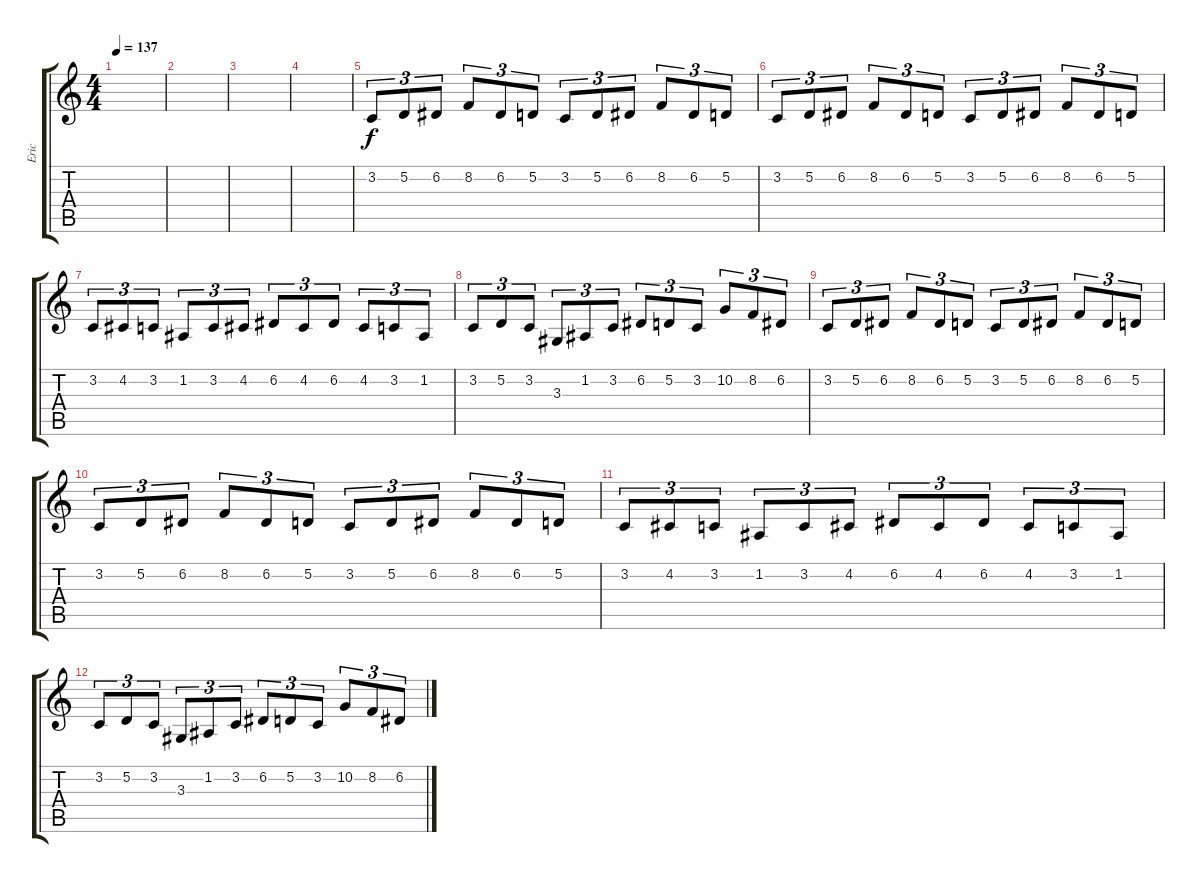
\track ("Eric" "Eric") {instrument tubularbells}
\staff {score tabs}
\tuning (D4 A3 F3 C3 G2 C2) {hide}
\ts (4 4)
\tempo 137
\clef g2
\ks c
|
|
|
|
3.2.8{tu (3 2)} 5.2.8{tu (3 2)} 6.2.8{tu (3 2)} 8.2.8{tu (3 2)} 6.2.8{tu (3 2)} 5.2.8{tu (3 2)} 3.2.8{tu (3 2)} 5.2.8{tu (3 2)} 6.2.8{tu (3 2)} 8.2.8{tu (3 2)} 6.2.8{tu (3 2)} 5.2.8{tu (3 2)} |
3.2.8{tu (3 2)} 5.2.8{tu (3 2)} 6.2.8{tu (3 2)} 8.2.8{tu (3 2)} 6.2.8{tu (3 2)} 5.2.8{tu (3 2)} 3.2.8{tu (3 2)} 5.2.8{tu (3 2)} 6.2.8{tu (3 2)} 8.2.8{tu (3 2)} 6.2.8{tu (3 2)} 5.2.8{tu (3 2)} |
3.2.8{tu (3 2)} 4.2.8{tu (3 2)} 3.2.8{tu (3 2)} 1.2.8{tu (3 2)} 3.2.8{tu (3 2)} 4.2.8{tu (3 2)} 6.2.8{tu (3 2)} 4.2.8{tu (3 2)} 6.2.8{tu (3 2)} 4.2.8{tu (3 2)} 3.2.8{tu (3 2)} 1.2.8{tu (3 2)} |
3.2.8{tu (3 2)} 5.2.8{tu (3 2)} 3.2.8{tu (3 2)} 3.3.8{tu (3 2)} 1.2.8{tu (3 2)} 3.2.8{tu (3 2)} 6.2.8{tu (3 2)} 5.2.8{tu (3 2)} 3.2.8{tu (3 2)} 10.2.8{tu (3 2)} 8.2.8{tu (3 2)} 6.2.8{tu (3 2)} |
3.2.8{tu (3 2)} 5.2.8{tu (3 2)} 6.2.8{tu (3 2)} 8.2.8{tu (3 2)} 6.2.8{tu (3 2)} 5.2.8{tu (3 2)} 3.2.8{tu (3 2)} 5.2.8{tu (3 2)} 6.2.8{tu (3 2)} 8.2.8{tu (3 2)} 6.2.8{tu (3 2)} 5.2.8{tu (3 2)} |
3.2.8{tu (3 2)} 5.2.8{tu (3 2)} 6.2.8{tu (3 2)} 8.2.8{tu (3 2)} 6.2.8{tu (3 2)} 5.2.8{tu (3 2)} 3.2.8{tu (3 2)} 5.2.8{tu (3 2)} 6.2.8{tu (3 2)} 8.2.8{tu (3 2)} 6.2.8{tu (3 2)} 5.2.8{tu (3 2)} |
3.2.8{tu (3 2)} 4.2.8{tu (3 2)} 3.2.8{tu (3 2)} 1.2.8{tu (3 2)} 3.2.8{tu (3 2)} 4.2.8{tu (3 2)} 6.2.8{tu (3 2)} 4.2.8{tu (3 2)} 6.2.8{tu (3 2)} 4.2.8{tu (3 2)} 3.2.8{tu (3 2)} 1.2.8{tu (3 2)} |
3.2.8{tu (3 2)} 5.2.8{tu (3 2)} 3.2.8{tu (3 2)} 3.3.8{tu (3 2)} 1.2.8{tu (3 2)} 3.2.8{tu (3 2)} 6.2.8{tu (3 2)} 5.2.8{tu (3 2)} 3.2.8{tu (3 2)} 10.2.8{tu (3 2)} 8.2.8{tu (3 2)} 6.2.8{tu (3 2)}
